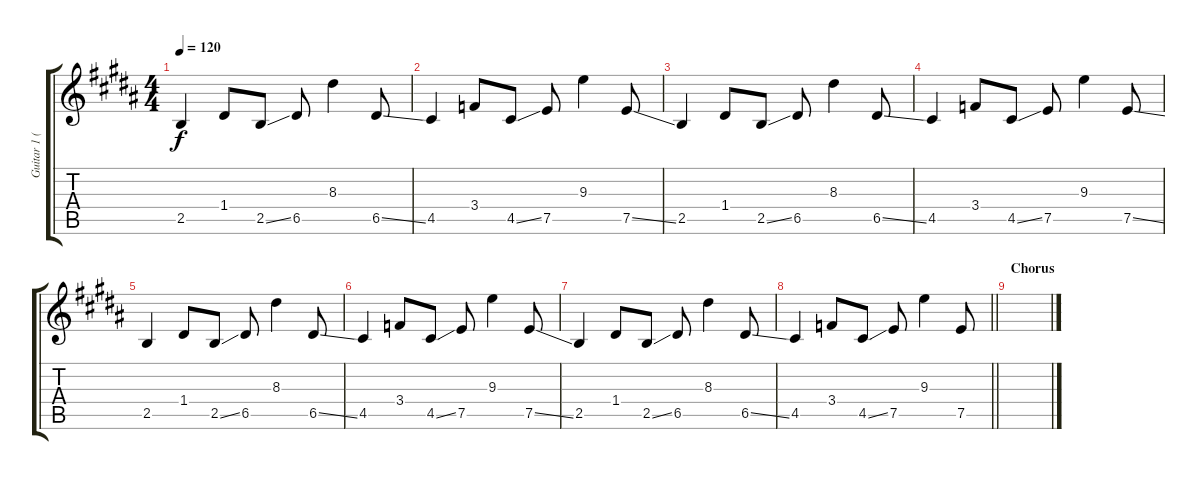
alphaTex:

\track ("Guitar 1 (w/ Bass Arrangement)" "Guitar 1 (") {instrument electricbassfinger}
\staff {score tabs}
\tuning (E4 B3 G3 D3 A2 E2) {hide}
\ts (4 4)
\tempo 120
\clef g2
\ks b
2.5.4{dy f} 1.4.8 2.5{ss}.8 6.5.8 8.3.4 6.5{ss}.8 |
4.5.4 3.4.8 4.5{ss}.8 7.5.8 9.3.4 7.5{ss}.8 |
2.5.4 1.4.8 2.5{ss}.8 6.5.8 8.3.4 6.5{ss}.8 |
4.5.4 3.4.8 4.5{ss}.8 7.5.8 9.3.4 7.5{ss}.8 |
2.5.4 1.4.8 2.5{ss}.8 6.5.8 8.3.4 6.5{ss}.8 |
4.5.4 3.4.8 4.5{ss}.8 7.5.8 9.3.4 7.5{ss}.8 |
2.5.4 1.4.8 2.5{ss}.8 6.5.8 8.3.4 6.5{ss}.8 |
\barLineRight lightlight
4.5.4 3.4.8 4.5{ss}.8 7.5.8 9.3.4 7.5.8 |
\section ("" "Chorus")
